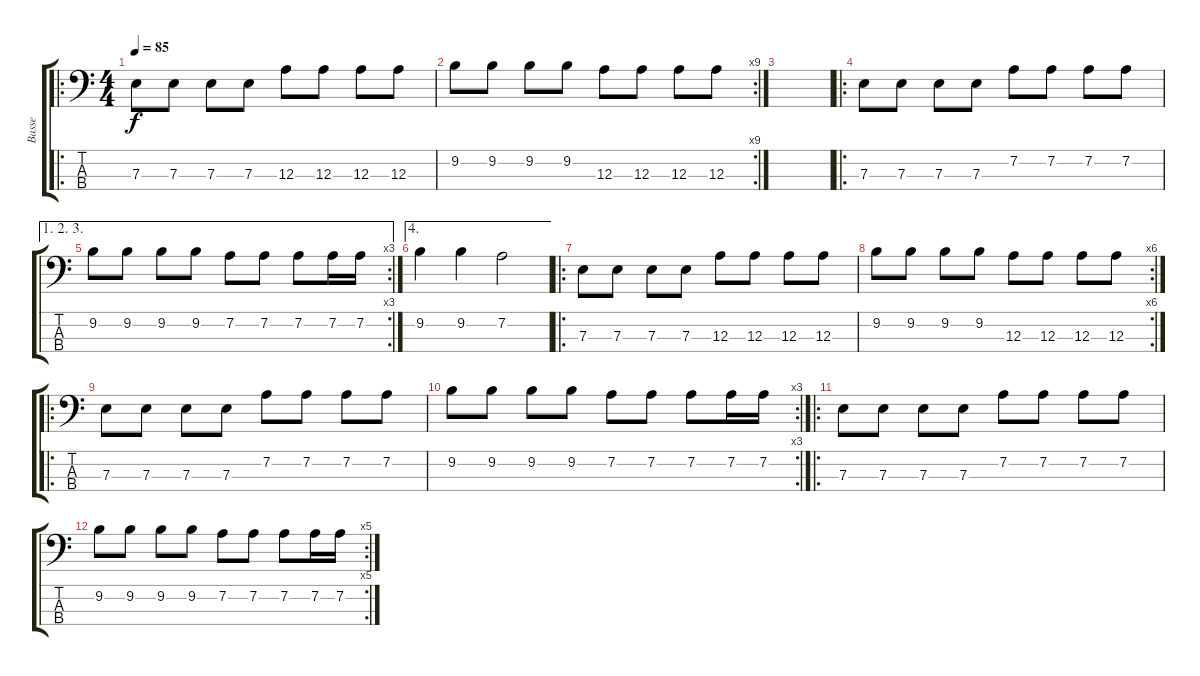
\track ("Basse" "Basse") {instrument electricbassfinger}
\staff {score tabs}
\tuning (G2 D2 A1 E1) {hide}
\ro
\ts (4 4)
\tempo 85
\clef f4
\ks c
7.3.8{dy f instrument electricbassfinger} 7.3.8 7.3.8 7.3.8 12.3.8 12.3.8 12.3.8 12.3.8 |
\rc 9
9.2.8 9.2.8 9.2.8 9.2.8 12.3.8 12.3.8 12.3.8 12.3.8 |
|
\ro
7.3.8 7.3.8 7.3.8 7.3.8 7.2.8 7.2.8 7.2.8 7.2.8 |
\ae (1 2 3)
\rc 3
9.2.8 9.2.8 9.2.8 9.2.8 7.2.8 7.2.8 7.2.8 7.2.16 7.2.16 |
\ae 4
9.2.4 9.2.4 7.2.2 |
\ro
7.3.8 7.3.8 7.3.8 7.3.8 12.3.8 12.3.8 12.3.8 12.3.8 |
\rc 6
9.2.8 9.2.8 9.2.8 9.2.8 12.3.8 12.3.8 12.3.8 12.3.8 |
\ro
7.3.8 7.3.8 7.3.8 7.3.8 7.2.8 7.2.8 7.2.8 7.2.8 |
\rc 3
9.2.8 9.2.8 9.2.8 9.2.8 7.2.8 7.2.8 7.2.8 7.2.16 7.2.16 |
\ro
7.3.8 7.3.8 7.3.8 7.3.8 7.2.8 7.2.8 7.2.8 7.2.8 |
\rc 5
9.2.8 9.2.8 9.2.8 9.2.8 7.2.8 7.2.8 7.2.8 7.2.16 7.2.16
